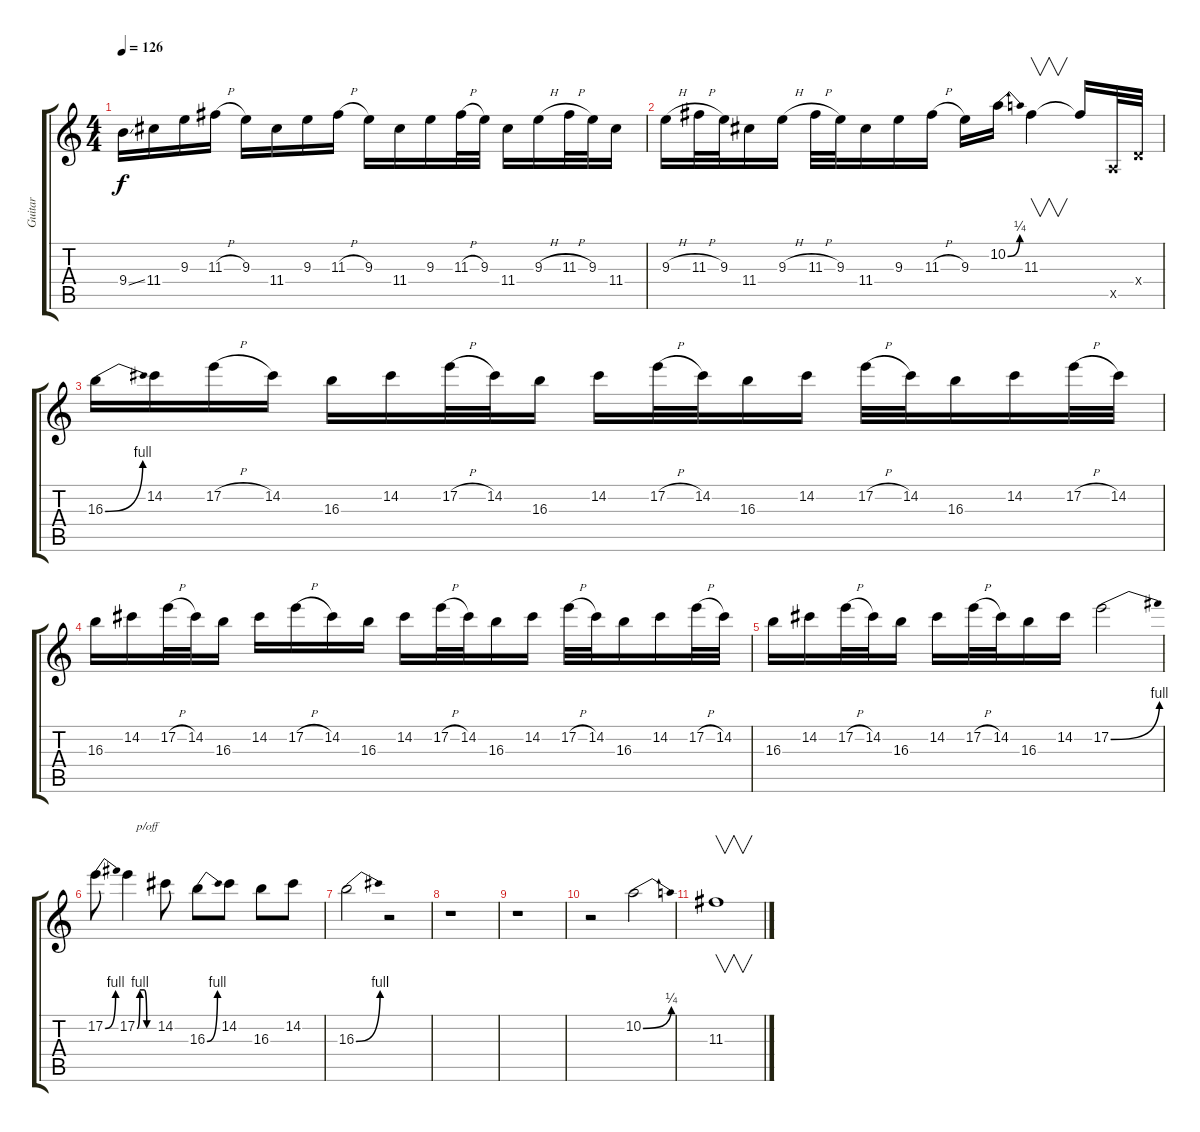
\track ("Guitar" "Guitar") {instrument distortionguitar}
\staff {score tabs}
\tuning (E4 B3 G3 D3 A2 E2) {hide}
\ts (4 4)
\tempo 126
\clef g2
\ks c
9.4{ss}.16{dy f} 11.4.16 9.3.16 11.3{h}.16 9.3.16 11.4.16 9.3.16 11.3{h}.16 9.3.16 11.4.16 9.3.16 11.3{h}.32 9.3.32 11.4.16 9.3{h}.16 11.3{h}.32 9.3.32 11.4.16 |
9.3{h}.16 11.3{h}.32 9.3.32 11.4.16 9.3{h}.16 11.3{h}.32 9.3.32 11.4.16 9.3.16 11.3{h}.16 9.3.16 10.2{be (bend 0 0 60 1)}.16 11.3.4{v} 11.3{t}.16 0.5{x}.32 0.4{x}.32 |
16.3{be (bend 0 0 60 4)}.16 14.2.16 17.2{h}.16 14.2.16 16.3.16 14.2.16 17.2{h}.32 14.2.32 16.3.16 14.2.16 17.2{h}.32 14.2.32 16.3.16 14.2.16 17.2{h}.32 14.2.32 16.3.16 14.2.16 17.2{h}.32 14.2.32 |
16.3.16 14.2.16 17.2{h}.32 14.2.32 16.3.16 14.2.16 17.2{h}.16 14.2.16 16.3.16 14.2.16 17.2{h}.32 14.2.32 16.3.16 14.2.16 17.2{h}.32 14.2.32 16.3.16 14.2.16 17.2{h}.32 14.2.32 |
16.3.16 14.2.16 17.2{h}.32 14.2.32 16.3.16 14.2.16 17.2{h}.32 14.2.32 16.3.16 14.2.16 17.2{be (bend 0 0 60 4)}.2 |
17.2{be (bend 0 0 60 4)}.8 17.2{be (custom 0 0 10 4 25 4 35 0 60 0)}.4{txt "   p/off"} 14.2.8 16.3{be (bend 0 0 60 4)}.8 14.2.8 16.3.8 14.2.8 |
16.3{be (bend 0 0 60 4)}.2 r.2 |
r.1 |
r.1 |
r.2 10.2{be (bend 0 0 60 1)}.2 |
11.3.1{v}
